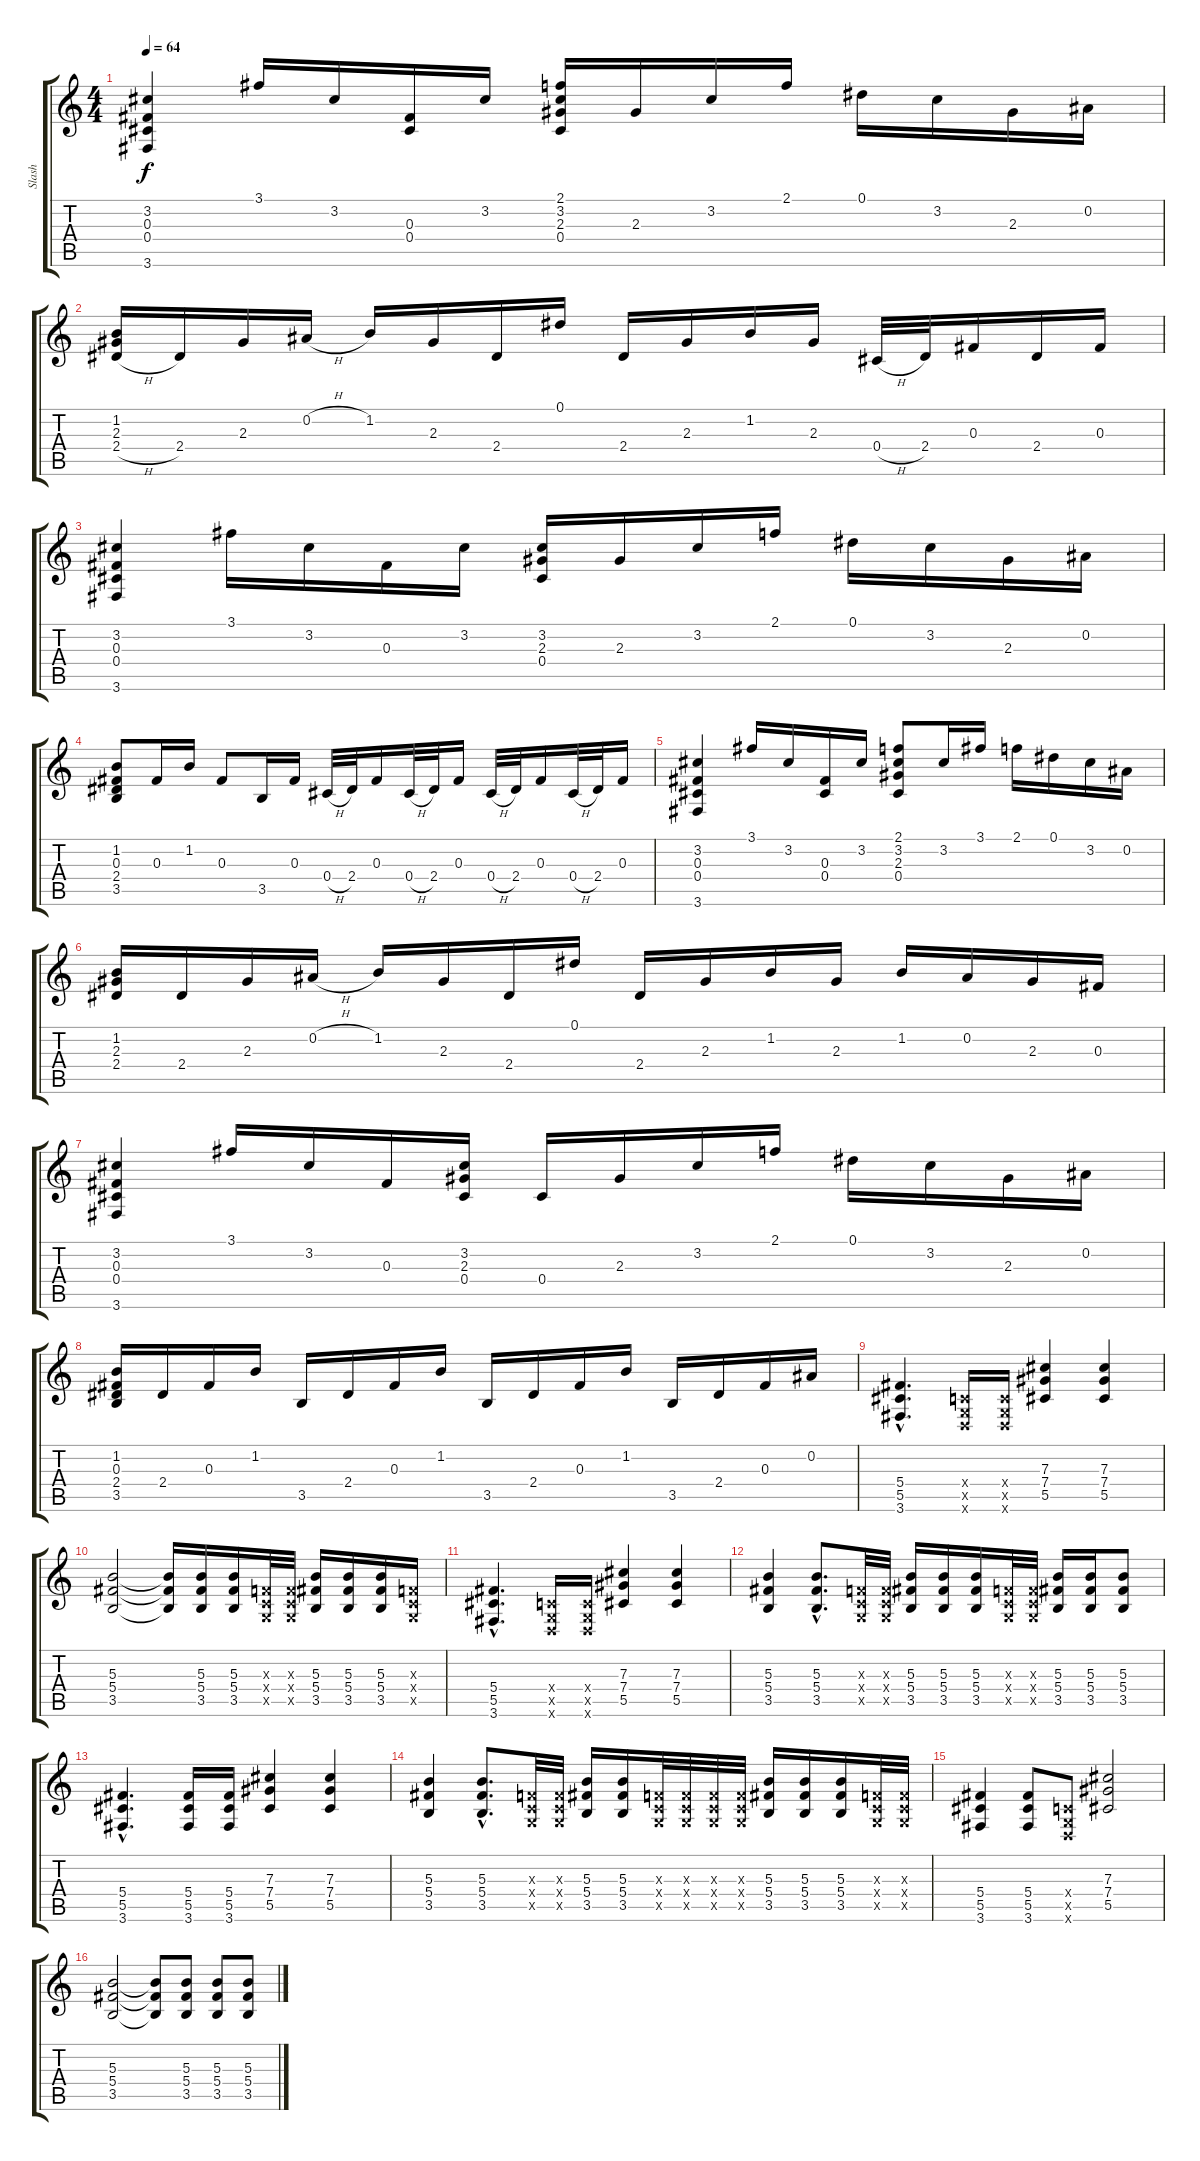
\track ("Slash" "Slash") {instrument electricguitarclean}
\staff {score tabs}
\tuning (Eb4 Bb3 Gb3 Db3 Ab2 Eb2) {hide}
\ts (4 4)
\tempo 64
\clef g2
\ks c
(3.2 0.3 0.4 3.6).4{dy f} 3.1.16 3.2.16 (0.3 0.4).16 3.2.16 (2.1 3.2 2.3 0.4).16 2.3.16 3.2.16 2.1.16 0.1.16 3.2.16 2.3.16 0.2.16 |
(1.2 2.3 2.4{h}).16 2.4.16 2.3.16 0.2{h}.16 1.2.16 2.3.16 2.4.16 0.1.16 2.4.16 2.3.16 1.2.16 2.3.16 0.4{h}.32 2.4.32 0.3.16 2.4.16 0.3.16 |
(3.2 0.3 0.4 3.6).4 3.1.16 3.2.16 0.3.16 3.2.16 (3.2 2.3 0.4).16 2.3.16 3.2.16 2.1.16 0.1.16 3.2.16 2.3.16 0.2.16 |
(1.2 0.3 2.4 3.5).8 0.3.16 1.2.16 0.3.8 3.5.16 0.3.16 0.4{h}.32 2.4.32 0.3.16 0.4{h}.32 2.4.32 0.3.16 0.4{h}.32 2.4.32 0.3.16 0.4{h}.32 2.4.32 0.3.16 |
(3.2 0.3 0.4 3.6).4 3.1.16 3.2.16 (0.3 0.4).16 3.2.16 (2.1 3.2 2.3 0.4).8 3.2.16 3.1.16 2.1.16 0.1.16 3.2.16 0.2.16 |
(1.2 2.3 2.4).16 2.4.16 2.3.16 0.2{h}.16 1.2.16 2.3.16 2.4.16 0.1.16 2.4.16 2.3.16 1.2.16 2.3.16 1.2.16 0.2.16 2.3.16 0.3.16 |
(3.2 0.3 0.4 3.6).4 3.1.16 3.2.16 0.3.16 (3.2 2.3 0.4).16 0.4.16 2.3.16 3.2.16 2.1.16 0.1.16 3.2.16 2.3.16 0.2.16 |
(1.2 0.3 2.4 3.5).16 2.4.16 0.3.16 1.2.16 3.5.16 2.4.16 0.3.16 1.2.16 3.5.16 2.4.16 0.3.16 1.2.16 3.5.16 2.4.16 0.3.16 0.2.16 |
(5.4{hac} 5.5{hac} 3.6{hac}).4{d instrument overdrivenguitar} (-1.4{x} -1.5{x} -1.6{x}).16 (-1.4{x} -1.5{x} -1.6{x}).16 (7.3 7.4 5.5).4 (7.3 7.4 5.5).4 |
(5.3 5.4 3.5).2 (5.3{t} 5.4{t} 3.5{t}).16 (5.3 5.4 3.5).16 (5.3 5.4 3.5).16 (-1.3{x} -1.4{x} -1.5{x}).32 (-1.3{x} -1.4{x} -1.5{x}).32 (5.3 5.4 3.5).16 (5.3 5.4 3.5).16 (5.3 5.4 3.5).16 (-1.3{x} -1.4{x} -1.5{x}).16 |
(5.4{hac} 5.5{hac} 3.6{hac}).4{d} (-1.4{x} -1.5{x} -1.6{x}).16 (-1.4{x} -1.5{x} -1.6{x}).16 (7.3 7.4 5.5).4 (7.3 7.4 5.5).4 |
(5.3 5.4 3.5).4 (5.3{hac} 5.4{hac} 3.5{hac}).8{d} (-1.3{x} -1.4{x} -1.5{x}).32 (-1.3{x} -1.4{x} -1.5{x}).32 (5.3 5.4 3.5).16 (5.3 5.4 3.5).16 (5.3 5.4 3.5).16 (-1.3{x} -1.4{x} -1.5{x}).32 (-1.3{x} -1.4{x} -1.5{x}).32 (5.3 5.4 3.5).16 (5.3 5.4 3.5).16 (5.3 5.4 3.5).8 |
(5.4{hac} 5.5{hac} 3.6{hac}).4{d} (5.4 5.5 3.6).16 (5.4 5.5 3.6).16 (7.3 7.4 5.5).4 (7.3 7.4 5.5).4 |
(5.3 5.4 3.5).4 (5.3{hac} 5.4{hac} 3.5{hac}).8{d} (-1.3{x} -1.4{x} -1.5{x}).32 (-1.3{x} -1.4{x} -1.5{x}).32 (5.3 5.4 3.5).16 (5.3 5.4 3.5).16 (-1.3{x} -1.4{x} -1.5{x}).32 (-1.3{x} -1.4{x} -1.5{x}).32 (-1.3{x} -1.4{x} -1.5{x}).32 (-1.3{x} -1.4{x} -1.5{x}).32 (5.3 5.4 3.5).16 (5.3 5.4 3.5).16 (5.3 5.4 3.5).16 (-1.3{x} -1.4{x} -1.5{x}).32 (-1.3{x} -1.4{x} -1.5{x}).32 |
(5.4 5.5 3.6).4 (5.4 5.5 3.6).8 (-1.4{x} -1.5{x} -1.6{x}).8 (7.3 7.4 5.5).2 |
(5.3 5.4 3.5).2 (5.3{t} 5.4{t} 3.5{t}).8 (5.3 5.4 3.5).8 (5.3 5.4 3.5).8 (5.3 5.4 3.5).8
